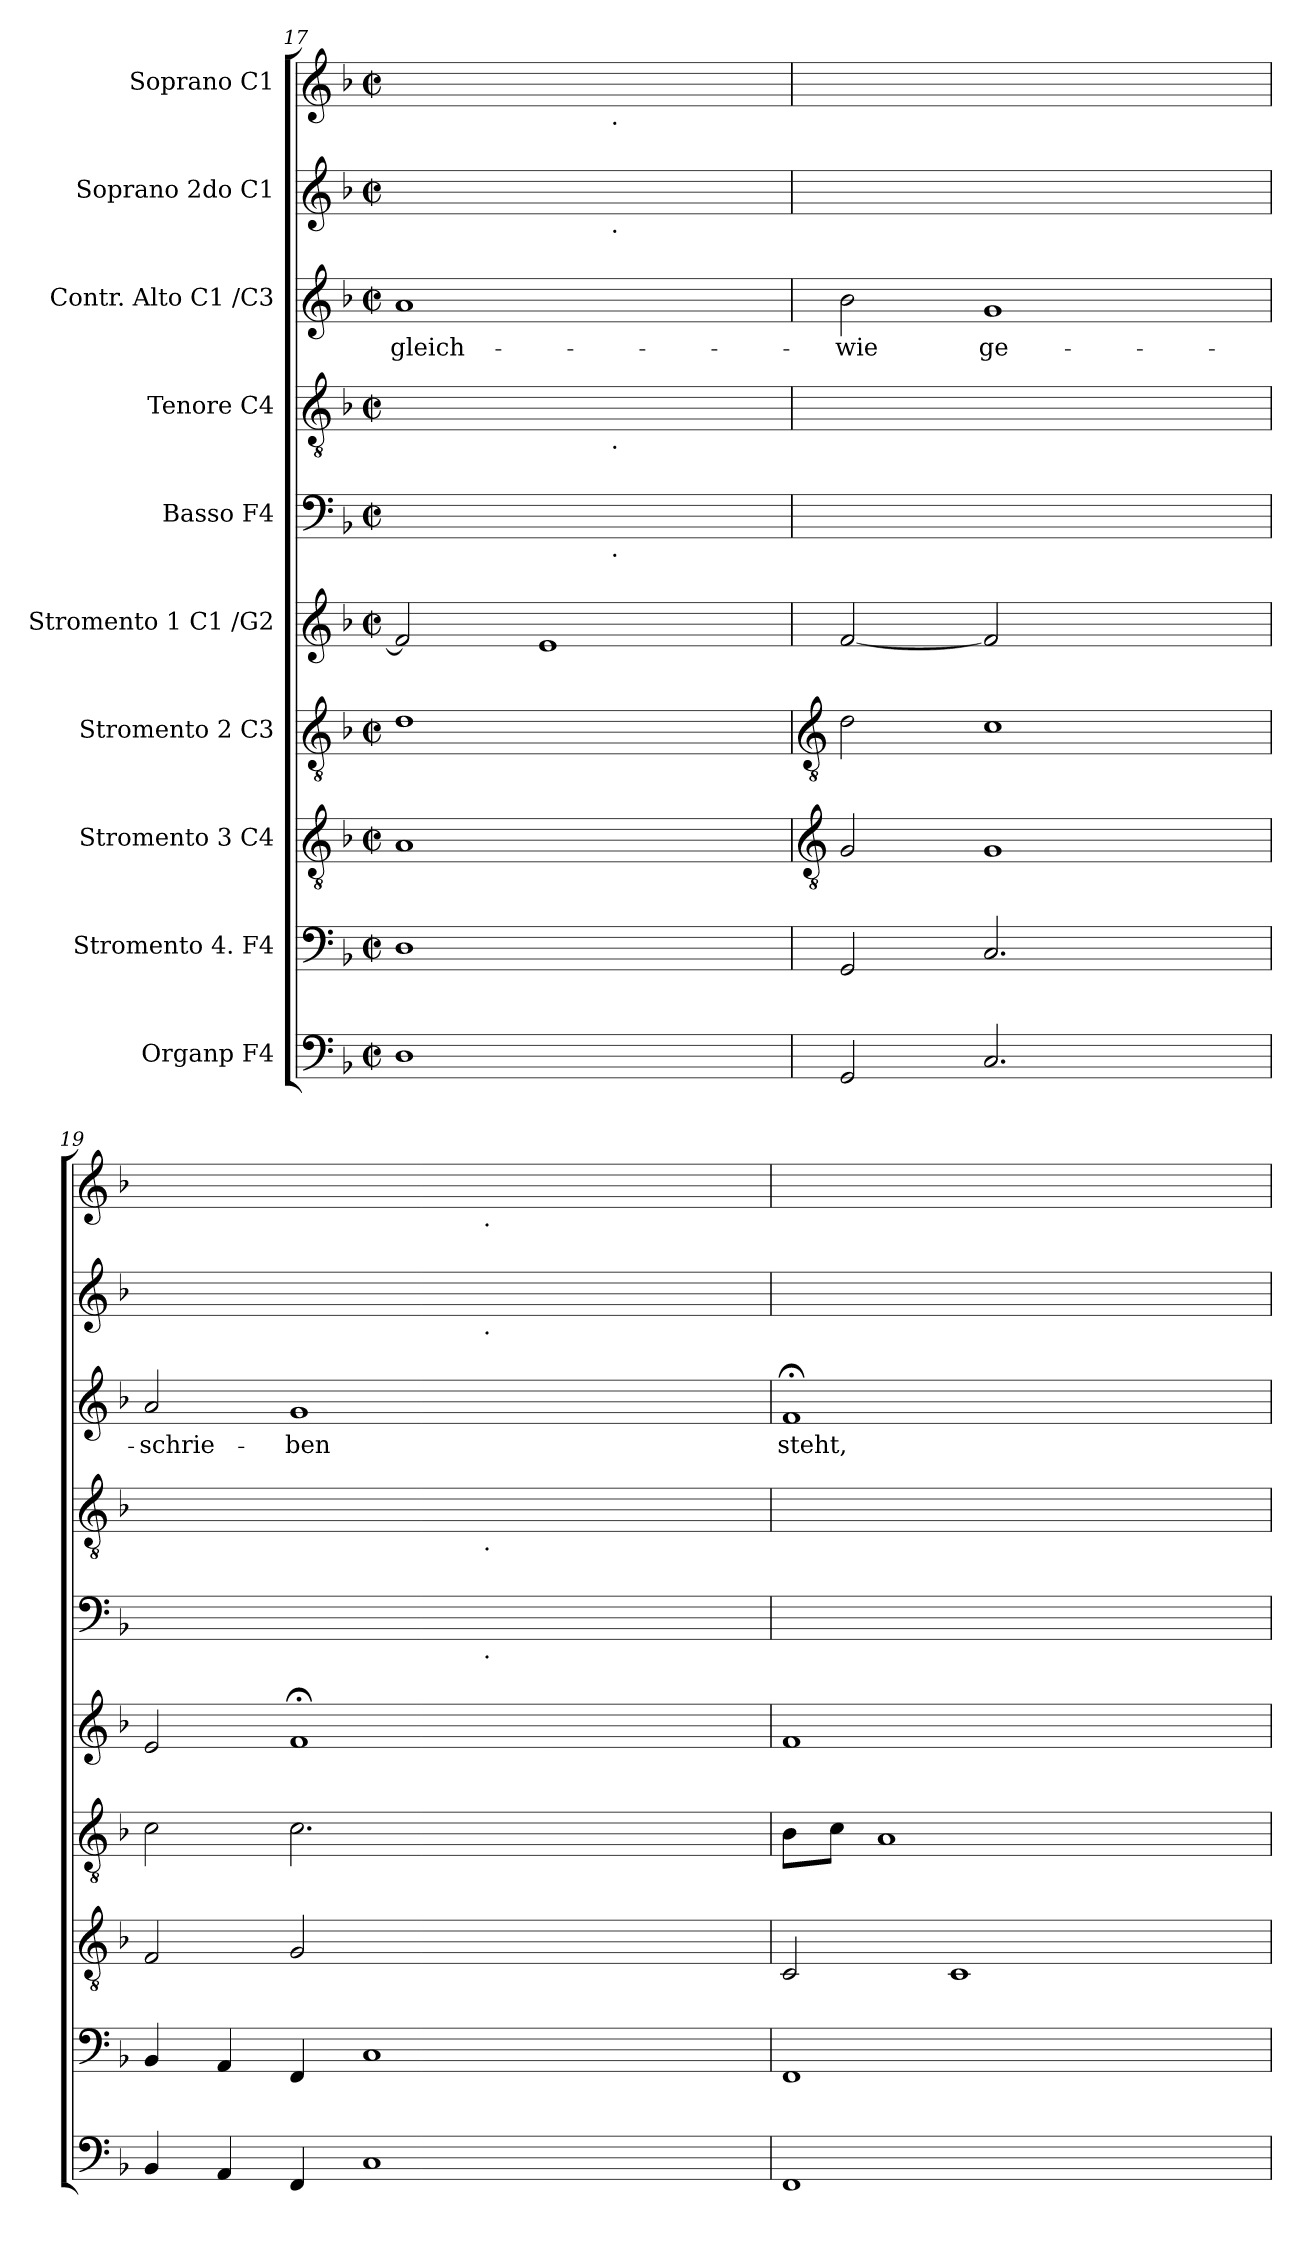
**kern	**kern	**kern	**kern	**kern	**kern	**kern	**kern	**text	**kern	**kern
*part10	*part9	*part8	*part7	*part6	*part5	*part4	*part3	*part3	*part2	*part1
*staff10	*staff9	*staff8	*staff7	*staff6	*staff5	*staff4	*staff3	*staff3	*staff2	*staff1
*I"Organp  F4	*I"Stromento 4.  F4	*I"Stromento 3  C4	*I"Stromento 2  C3	*I"Stromento 1  C1 /G2	*I"Basso  F4	*I"Tenore  C4	*I"Contr. Alto  C1 /C3	*	*I"Soprano 2do  C1	*I"Soprano  C1
!!LO:LB:g=z
*clefF4	*clefF4	*clefGv2	*clefGv2	*clefG2	*clefF4	*clefGv2	*clefG2	*	*clefG2	*clefG2
*k[b-]	*k[b-]	*k[b-]	*k[b-]	*k[b-]	*k[b-]	*k[b-]	*k[b-]	*	*k[b-]	*k[b-]
*F:	*F:	*F:	*F:	*F:	*F:	*F:	*F:	*	*F:	*F:
*M2/2	*M2/2	*M2/2	*M2/2	*M2/2	*M2/2	*M2/2	*M2/2	*	*M2/2	*M2/2
*met(c|)	*met(c|)	*met(c|)	*met(c|)	*met(c|)	*met(c|)	*met(c|)	*met(c|)	*	*met(c|)	*met(c|)
=17	=17	=17	=17	=17	=17	=17	=17	=17	=17	=17
!	!	!	!	!	!	!	!	!LO:LY:b	!	!
1D	1D	1A	1d	2f/]	4ryy	4ryy	1a	gleich-	4ryy	4ryy
.	.	.	.	.	4ryy	4ryy	.	.	4ryy	4ryy
.	.	.	.	1e	4ryy	4ryy	.	.	4ryy	4ryy
!	!	!	!	!	!	!	!	!	!	!LO:TX:b:t=.
!	!	!	!	!	!	!	!	!	!LO:TX:b:t=.	!
!	!	!	!	!	!	!LO:TX:b:t=.	!	!	!	!
!	!	!	!	!	!LO:TX:b:t=.	!	!	!	!	!
.	.	.	.	.	4ryy	4ryy	.	.	4ryy	4ryy
2ryy	2ryy	2ryy	2ryy	.	2ryy	2ryy	2ryy	.	2ryy	2ryy
!!LO:LB:g=z
=18	=18	=18	=18	=18	=18	=18	=18	=18	=18	=18
*	*	*clefGv2	*clefGv2	*	*	*	*	*	*	*
!	!	!	!	!	!	!	!	!LO:LY:b	!	!
2GG/	2GG/	2G/	2d\	[2f/	4ryy	4ryy	2b-\	-wie	4ryy	4ryy
.	.	.	.	.	4ryy	4ryy	.	.	4ryy	4ryy
!	!	!	!	!	!	!	!	!LO:LY:b	!	!
2.C/	2.C/	1G	1c	2f/]	4ryy	4ryy	1g	ge-	4ryy	4ryy
.	.	.	.	.	4ryy	4ryy	.	.	4ryy	4ryy
.	.	.	.	2ryy	2ryy	2ryy	.	.	2ryy	2ryy
4ryy	4ryy	.	.	.	.	.	.	.	.	.
=19	=19	=19	=19	=19	=19	=19	=19	=19	=19	=19
!	!	!	!	!	!	!	!	!LO:LY:b	!	!
4BB-/	4BB-/	2F/	2c\	2e/	4ryy	4ryy	2a/	-schrie-	4ryy	4ryy
4AA/	4AA/	.	.	.	4ryy	4ryy	.	.	4ryy	4ryy
!	!	!	!	!	!	!	!	!LO:LY:b	!	!
4FF/	4FF/	2G/	2.c\	1f;<	4ryy	4ryy	1g	-ben	4ryy	4ryy
1C	1C	.	.	.	32ryy	32ryy	.	.	32ryy	32ryy
.	.	.	.	.	32ryy	32ryy	.	.	32ryy	32ryy
.	.	.	.	.	32ryy	32ryy	.	.	32ryy	32ryy
.	.	.	.	.	32ryy	32ryy	.	.	32ryy	32ryy
.	.	.	.	.	32ryy	32ryy	.	.	32ryy	32ryy
.	.	.	.	.	32ryy	32ryy	.	.	32ryy	32ryy
!	!	!	!	!	!	!	!	!	!	!LO:TX:b:t=.
!	!	!	!	!	!	!	!	!	!LO:TX:b:t=.	!
!	!	!	!	!	!	!LO:TX:b:t=.	!	!	!	!
!	!	!	!	!	!LO:TX:b:t=.	!	!	!	!	!
.	.	.	.	.	32ryy	32ryy	.	.	32ryy	32ryy
.	.	.	.	.	4ryy	4ryy	.	.	4ryy	4ryy
.	.	2.ryy	.	.	.	.	.	.	.	.
.	.	.	.	.	2ryy	2ryy	.	.	2ryy	2ryy
.	.	.	2ryy	.	.	.	.	.	.	.
.	.	.	.	4ryy	.	.	4ryy	.	.	.
.	.	.	.	.	32ryy	32ryy	.	.	32ryy	32ryy
=20	=20	=20	=20	=20	=20	=20	=20	=20	=20	=20
!	!	!	!	!	!	!	!	!LO:LY:b	!	!
1FF	1FF	2C/	8B-\L	1f	4ryy	4ryy	1f;<	steht,	4ryy	4ryy
.	.	.	8c\J	.	.	.	.	.	.	.
.	.	.	1A	.	4ryy	4ryy	.	.	4ryy	4ryy
.	.	1C	.	.	4ryy	4ryy	.	.	4ryy	4ryy
.	.	.	.	.	32ryy	32ryy	.	.	32ryy	32ryy
.	.	.	.	.	4ryy	4ryy	.	.	4ryy	4ryy
2ryy	2ryy	.	.	2ryy	.	.	2ryy	.	.	.
.	.	.	.	.	4...ryy	4...ryy	.	.	4...ryy	4...ryy
.	.	.	4ryy	.	.	.	.	.	.	.
=	=	=	=	=	=	=	=	=	=	=
*-	*-	*-	*-	*-	*-	*-	*-	*-	*-	*-
